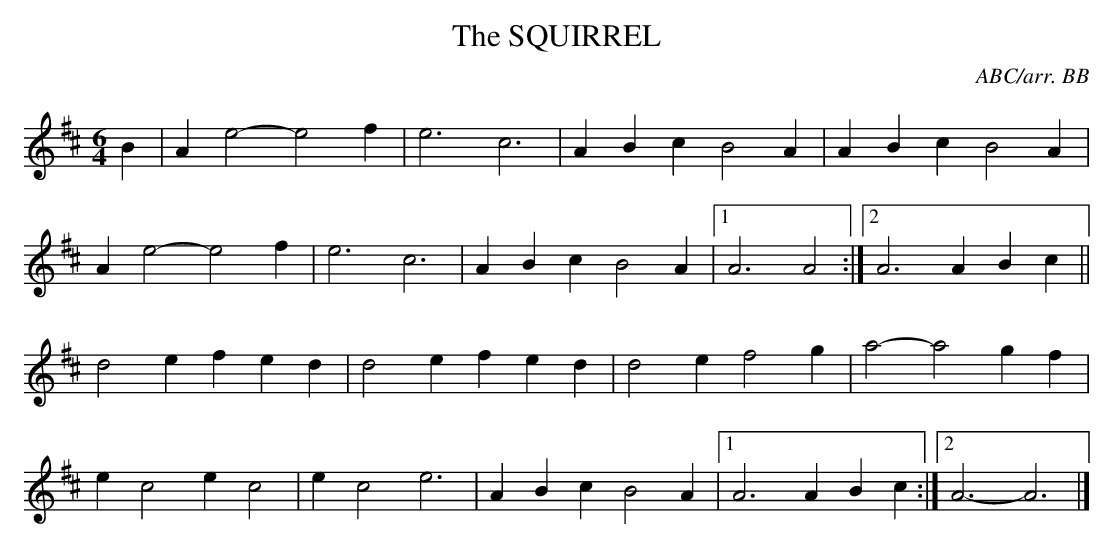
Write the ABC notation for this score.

X:1
T:SQUIRREL, The
C:ABC/arr. BB
at the end of each part which I have lengthened to quarter notes
and treated as pickup notes for part 2. I also added a pickup
note to part 1.
L:1/4
M:6/4
K:D
B|Ae2-e2f|e3 c3|ABc B2A|ABc B2A|
Ae2-e2f|e3 c3|ABc B2A|1 A3 A2 :|2 A3 ABc||
d2e fed|d2e fed|d2e f2g|a2-a2gf|
ec2 ec2|ec2 e3|ABc B2A|1 A3 ABc :|2 A3-A3 |]
